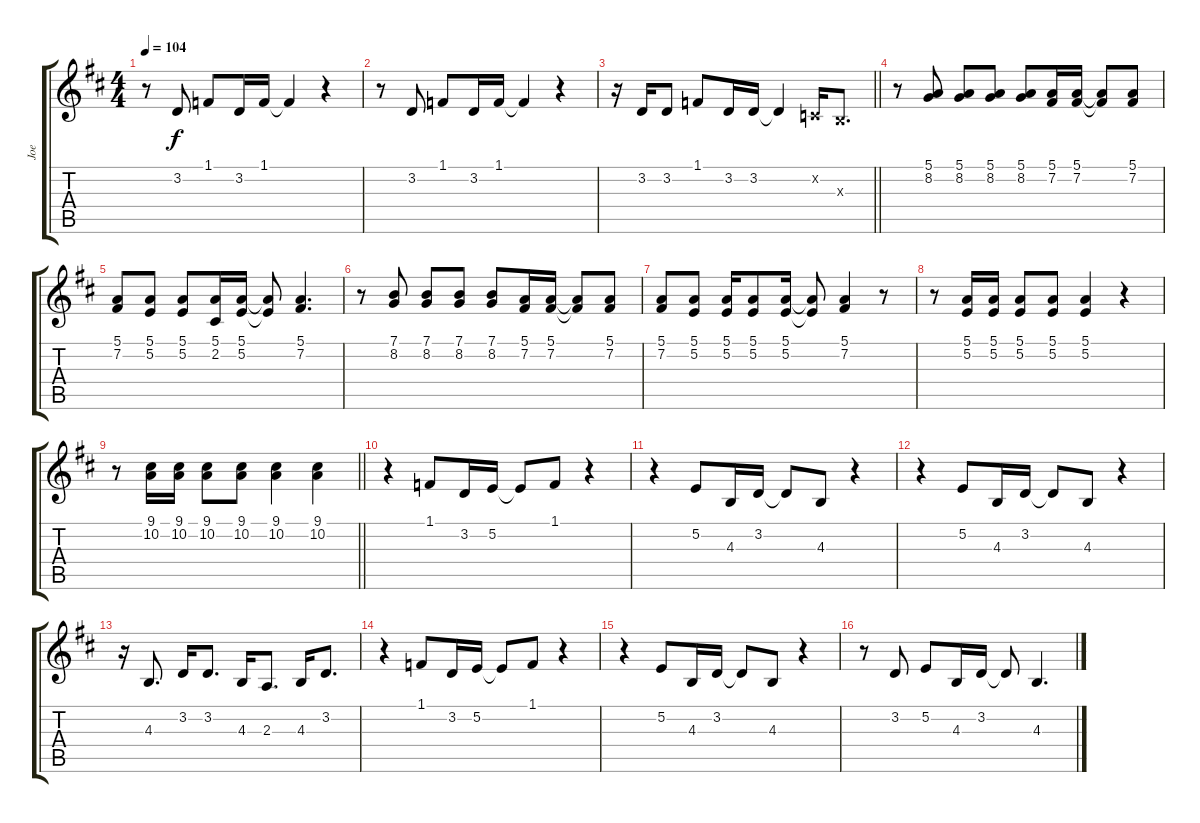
\track ("Joe" "Joe") {instrument lead1square}
\staff {score tabs}
\tuning (E4 B3 G3 D3 A2 E2) {hide}
\ts (4 4)
\tempo 104
\clef g2
\ks d
r.8{dy f} 3.2.8 1.1.8 3.2.16 1.1.16 1.1{t}.4 r.4 |
r.8 3.2.8 1.1.8 3.2.16 1.1.16 1.1{t}.4 r.4 |
\barLineRight lightlight
r.16 3.2.16 3.2.8 1.1.8 3.2.16 3.2.16 3.2{t}.4 1.2{x}.16 4.3{x}.8{d} |
r.8 (5.1 8.2).8 (5.1 8.2).8 (5.1 8.2).8 (5.1 8.2).8 (5.1 7.2).16 (5.1 7.2).16 (5.1{t} 7.2{t}).8 (5.1 7.2).8 |
(5.1 7.2).8 (5.1 5.2).8 (5.1 5.2).8 (5.1 2.2).16 (5.1 5.2).16 (5.1{t} 5.2{t}).8 (5.1 7.2).4{d} |
r.8 (7.1 8.2).8 (7.1 8.2).8 (7.1 8.2).8 (7.1 8.2).8 (5.1 7.2).16 (5.1 7.2).16 (5.1{t} 7.2{t}).8 (5.1 7.2).8 |
(5.1 7.2).8 (5.1 5.2).8 (5.1 5.2).16 (5.1 5.2).8 (5.1 5.2).16 (5.1{t} 5.2{t}).8 (5.1 7.2).4 r.8 |
r.8 (5.1 5.2).16 (5.1 5.2).16 (5.1 5.2).8 (5.1 5.2).8 (5.1 5.2).4 r.4 |
\barLineRight lightlight
r.8 (9.1 10.2).16 (9.1 10.2).16 (9.1 10.2).8 (9.1 10.2).8 (9.1 10.2).4 (9.1 10.2).4 |
r.4 1.1.8 3.2.16 5.2.16 5.2{t}.8 1.1.8 r.4 |
r.4 5.2.8 4.3.16 3.2.16 3.2{t}.8 4.3.8 r.4 |
r.4 5.2.8 4.3.16 3.2.16 3.2{t}.8 4.3.8 r.4 |
r.16 4.3.8{d} 3.2.16 3.2.8{d} 4.3.16 2.3.8{d} 4.3.16 3.2.8{d} |
r.4 1.1.8 3.2.16 5.2.16 5.2{t}.8 1.1.8 r.4 |
r.4 5.2.8 4.3.16 3.2.16 3.2{t}.8 4.3.8 r.4 |
r.8 3.2.8 5.2.8 4.3.16 3.2.16 3.2{t}.8 4.3.4{d}
